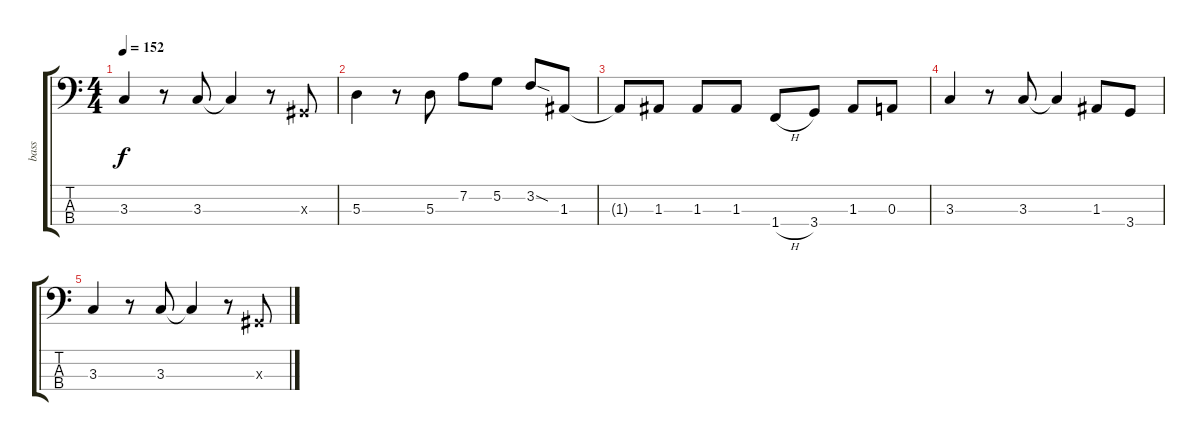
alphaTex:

\track ("bass" "bass") {instrument electricbassfinger}
\staff {score tabs}
\tuning (G2 D2 A1 E1) {hide}
\ts (4 4)
\tempo 152
\clef f4
\ks c
3.3.4{dy f} r.8 3.3.8 3.3{t}.4 r.8 -1.3{x}.8 |
5.3.4 r.8 5.3.8 7.2.8 5.2.8 3.2{sod}.8 1.3.8 |
1.3{t}.8 1.3.8 1.3.8 1.3.8 1.4{h}.8 3.4.8 1.3.8 0.3.8 |
3.3.4 r.8 3.3.8 3.3{t}.4 1.3.8 3.4.8 |
3.3.4 r.8 3.3.8 3.3{t}.4 r.8 -1.3{x}.8
